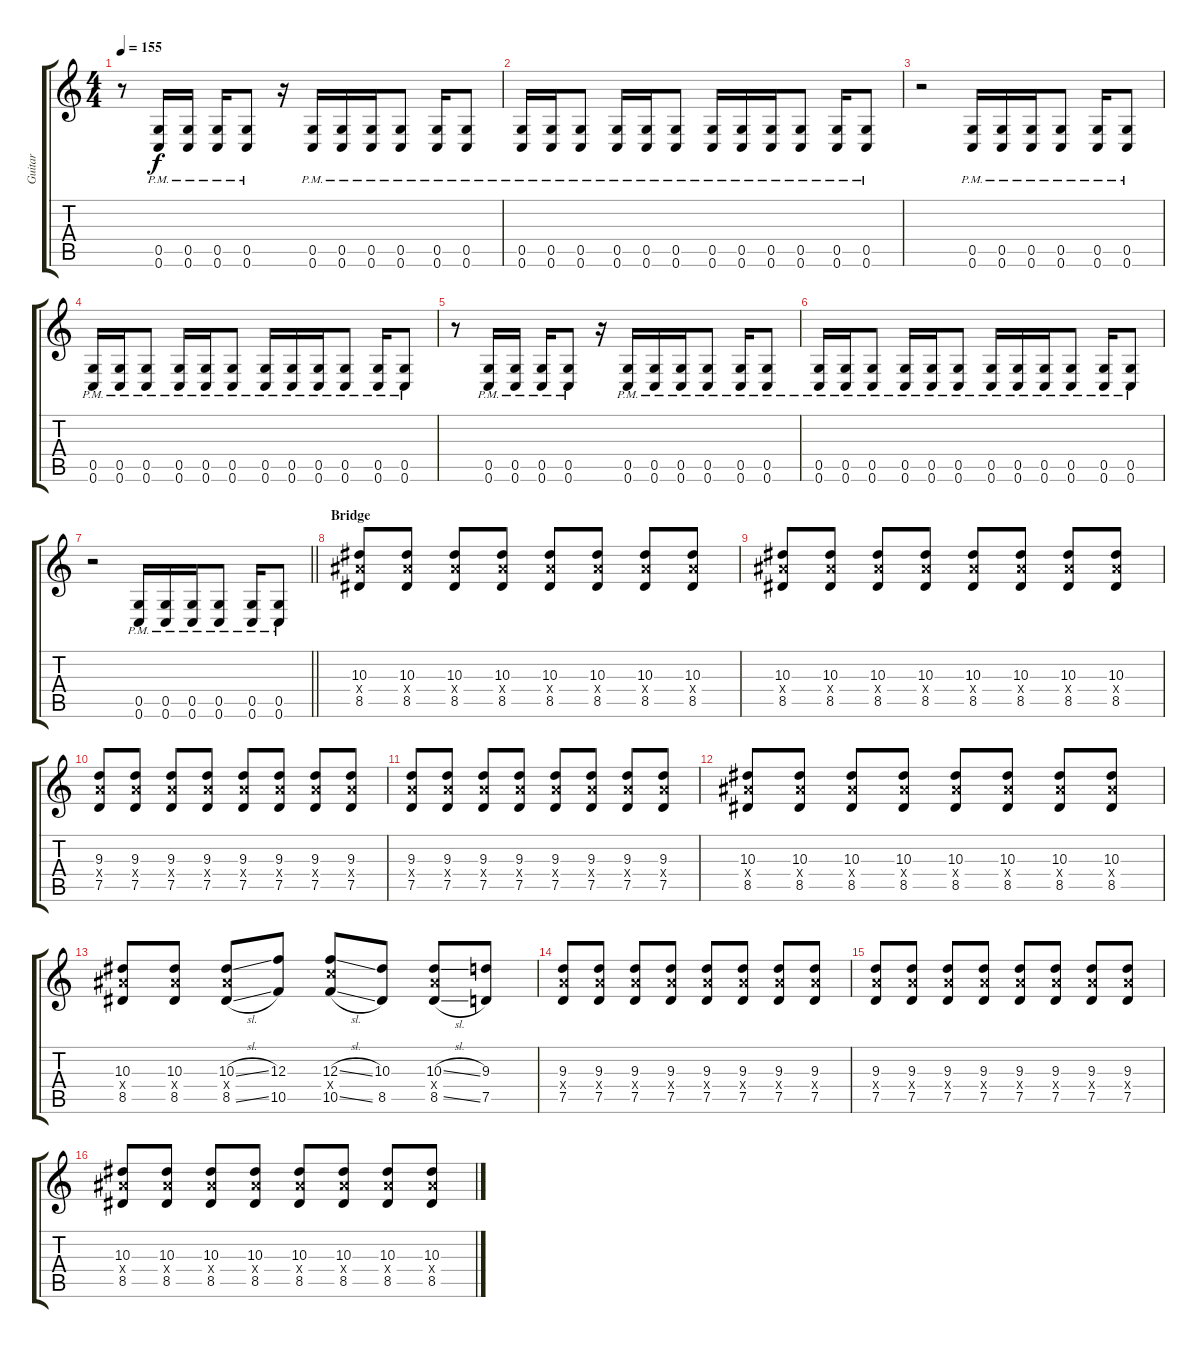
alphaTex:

\track ("Guitar" "Guitar") {instrument distortionguitar}
\staff {score tabs}
\tuning (D4 A3 F3 C3 G2 C2) {hide}
\ts (4 4)
\tempo 155
\clef g2
\ks c
r.8{dy f} (0.5{pm} 0.6{pm}).16 (0.5{pm} 0.6{pm}).16 (0.5{pm} 0.6{pm}).16 (0.5{pm} 0.6{pm}).8 r.16 (0.5{pm} 0.6{pm}).16 (0.5{pm} 0.6{pm}).16 (0.5{pm} 0.6{pm}).16 (0.5{pm} 0.6{pm}).8 (0.5{pm} 0.6{pm}).16 (0.5{pm} 0.6{pm}).8 |
(0.5{pm} 0.6{pm}).16 (0.5{pm} 0.6{pm}).16 (0.5{pm} 0.6{pm}).8 (0.5{pm} 0.6{pm}).16 (0.5{pm} 0.6{pm}).16 (0.5{pm} 0.6{pm}).8 (0.5{pm} 0.6{pm}).16 (0.5{pm} 0.6{pm}).16 (0.5{pm} 0.6{pm}).16 (0.5{pm} 0.6{pm}).8 (0.5{pm} 0.6{pm}).16 (0.5{pm} 0.6{pm}).8 |
r.2 (0.5{pm} 0.6{pm}).16 (0.5{pm} 0.6{pm}).16 (0.5{pm} 0.6{pm}).16 (0.5{pm} 0.6{pm}).8 (0.5{pm} 0.6{pm}).16 (0.5{pm} 0.6{pm}).8 |
(0.5{pm} 0.6{pm}).16 (0.5{pm} 0.6{pm}).16 (0.5{pm} 0.6{pm}).8 (0.5{pm} 0.6{pm}).16 (0.5{pm} 0.6{pm}).16 (0.5{pm} 0.6{pm}).8 (0.5{pm} 0.6{pm}).16 (0.5{pm} 0.6{pm}).16 (0.5{pm} 0.6{pm}).16 (0.5{pm} 0.6{pm}).8 (0.5{pm} 0.6{pm}).16 (0.5{pm} 0.6{pm}).8 |
r.8 (0.5{pm} 0.6{pm}).16 (0.5{pm} 0.6{pm}).16 (0.5{pm} 0.6{pm}).16 (0.5{pm} 0.6{pm}).8 r.16 (0.5{pm} 0.6{pm}).16 (0.5{pm} 0.6{pm}).16 (0.5{pm} 0.6{pm}).16 (0.5{pm} 0.6{pm}).8 (0.5{pm} 0.6{pm}).16 (0.5{pm} 0.6{pm}).8 |
(0.5{pm} 0.6{pm}).16 (0.5{pm} 0.6{pm}).16 (0.5{pm} 0.6{pm}).8 (0.5{pm} 0.6{pm}).16 (0.5{pm} 0.6{pm}).16 (0.5{pm} 0.6{pm}).8 (0.5{pm} 0.6{pm}).16 (0.5{pm} 0.6{pm}).16 (0.5{pm} 0.6{pm}).16 (0.5{pm} 0.6{pm}).8 (0.5{pm} 0.6{pm}).16 (0.5{pm} 0.6{pm}).8 |
\barLineRight lightlight
r.2 (0.5{pm} 0.6{pm}).16 (0.5{pm} 0.6{pm}).16 (0.5{pm} 0.6{pm}).16 (0.5{pm} 0.6{pm}).8 (0.5{pm} 0.6{pm}).16 (0.5{pm} 0.6{pm}).8 |
\section ("" "Bridge")
(10.3 10.4{x} 8.5).8{volume 11} (10.3 10.4{x} 8.5).8 (10.3 10.4{x} 8.5).8 (10.3 10.4{x} 8.5).8 (10.3 10.4{x} 8.5).8 (10.3 10.4{x} 8.5).8 (10.3 10.4{x} 8.5).8 (10.3 10.4{x} 8.5).8 |
(10.3 10.4{x} 8.5).8 (10.3 10.4{x} 8.5).8 (10.3 10.4{x} 8.5).8 (10.3 10.4{x} 8.5).8 (10.3 10.4{x} 8.5).8 (10.3 10.4{x} 8.5).8 (10.3 10.4{x} 8.5).8 (10.3 10.4{x} 8.5).8 |
(9.3 9.4{x} 7.5).8 (9.3 9.4{x} 7.5).8 (9.3 9.4{x} 7.5).8 (9.3 9.4{x} 7.5).8 (9.3 9.4{x} 7.5).8 (9.3 9.4{x} 7.5).8 (9.3 9.4{x} 7.5).8 (9.3 9.4{x} 7.5).8 |
(9.3 9.4{x} 7.5).8 (9.3 9.4{x} 7.5).8 (9.3 9.4{x} 7.5).8 (9.3 9.4{x} 7.5).8 (9.3 9.4{x} 7.5).8 (9.3 9.4{x} 7.5).8 (9.3 9.4{x} 7.5).8 (9.3 9.4{x} 7.5).8 |
(10.3 10.4{x} 8.5).8 (10.3 10.4{x} 8.5).8 (10.3 10.4{x} 8.5).8 (10.3 10.4{x} 8.5).8 (10.3 10.4{x} 8.5).8 (10.3 10.4{x} 8.5).8 (10.3 10.4{x} 8.5).8 (10.3 10.4{x} 8.5).8 |
(10.3 10.4{x} 8.5).8 (10.3 10.4{x} 8.5).8 (10.3{sl} 10.4{x} 8.5{sl}).8 (12.3 10.5).8 (12.3{sl} 12.4{x} 10.5{sl}).8 (10.3 8.5).8 (10.3{sl} 10.4{x} 8.5{sl}).8 (9.3 7.5).8 |
(9.3 9.4{x} 7.5).8 (9.3 9.4{x} 7.5).8 (9.3 9.4{x} 7.5).8 (9.3 9.4{x} 7.5).8 (9.3 9.4{x} 7.5).8 (9.3 9.4{x} 7.5).8 (9.3 9.4{x} 7.5).8 (9.3 9.4{x} 7.5).8 |
(9.3 9.4{x} 7.5).8 (9.3 9.4{x} 7.5).8 (9.3 9.4{x} 7.5).8 (9.3 9.4{x} 7.5).8 (9.3 9.4{x} 7.5).8 (9.3 9.4{x} 7.5).8 (9.3 9.4{x} 7.5).8 (9.3 9.4{x} 7.5).8 |
(10.3 10.4{x} 8.5).8 (10.3 10.4{x} 8.5).8 (10.3 10.4{x} 8.5).8 (10.3 10.4{x} 8.5).8 (10.3 10.4{x} 8.5).8 (10.3 10.4{x} 8.5).8 (10.3 10.4{x} 8.5).8 (10.3 10.4{x} 8.5).8
